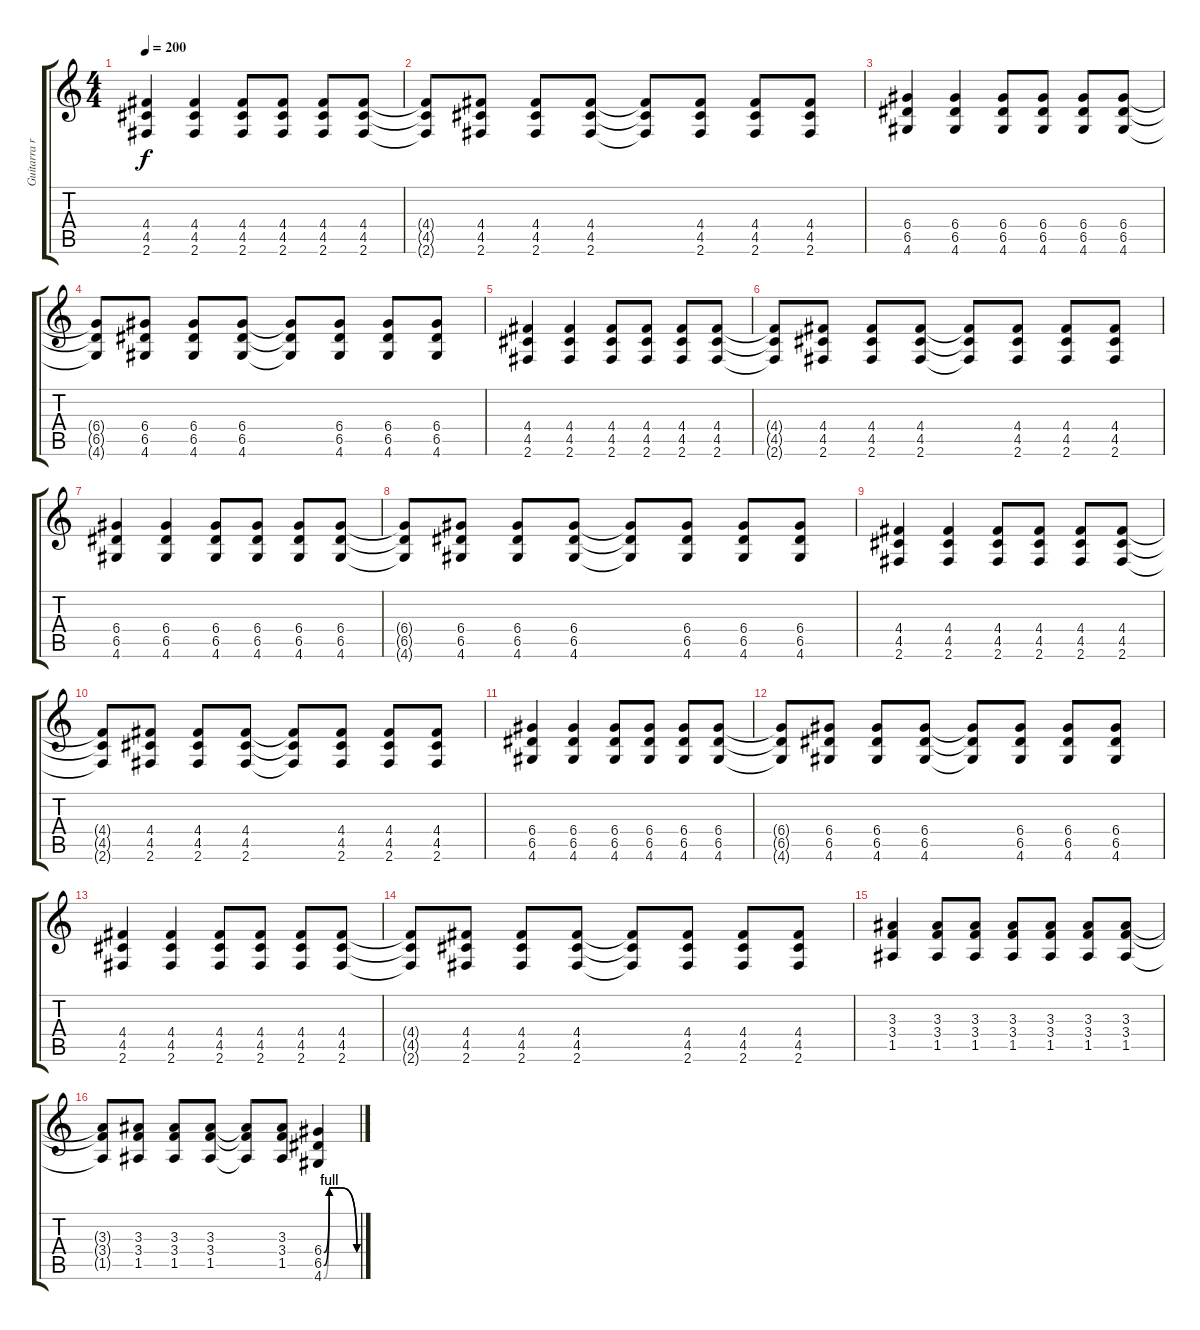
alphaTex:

\track ("Guitarra rítmica (Linkers)" "Guitarra r") {instrument overdrivenguitar}
\staff {score tabs}
\tuning (E4 B3 G3 D3 A2 E2) {hide}
\ts (4 4)
\tempo 200
\clef g2
\ks c
(4.4 4.5 2.6).4{dy f} (4.4 4.5 2.6).4 (4.4 4.5 2.6).8 (4.4 4.5 2.6).8 (4.4 4.5 2.6).8 (4.4 4.5 2.6).8 |
(4.4{t} 4.5{t} 2.6{t}).8 (4.4 4.5 2.6).8 (4.4 4.5 2.6).8 (4.4 4.5 2.6).8 (4.4{t} 4.5{t} 2.6{t}).8 (4.4 4.5 2.6).8 (4.4 4.5 2.6).8 (4.4 4.5 2.6).8 |
(6.4 6.5 4.6).4 (6.4 6.5 4.6).4 (6.4 6.5 4.6).8 (6.4 6.5 4.6).8 (6.4 6.5 4.6).8 (6.4 6.5 4.6).8 |
(6.4{t} 6.5{t} 4.6{t}).8 (6.4 6.5 4.6).8 (6.4 6.5 4.6).8 (6.4 6.5 4.6).8 (6.4{t} 6.5{t} 4.6{t}).8 (6.4 6.5 4.6).8 (6.4 6.5 4.6).8 (6.4 6.5 4.6).8 |
(4.4 4.5 2.6).4 (4.4 4.5 2.6).4 (4.4 4.5 2.6).8 (4.4 4.5 2.6).8 (4.4 4.5 2.6).8 (4.4 4.5 2.6).8 |
(4.4{t} 4.5{t} 2.6{t}).8 (4.4 4.5 2.6).8 (4.4 4.5 2.6).8 (4.4 4.5 2.6).8 (4.4{t} 4.5{t} 2.6{t}).8 (4.4 4.5 2.6).8 (4.4 4.5 2.6).8 (4.4 4.5 2.6).8 |
(6.4 6.5 4.6).4 (6.4 6.5 4.6).4 (6.4 6.5 4.6).8 (6.4 6.5 4.6).8 (6.4 6.5 4.6).8 (6.4 6.5 4.6).8 |
(6.4{t} 6.5{t} 4.6{t}).8 (6.4 6.5 4.6).8 (6.4 6.5 4.6).8 (6.4 6.5 4.6).8 (6.4{t} 6.5{t} 4.6{t}).8 (6.4 6.5 4.6).8 (6.4 6.5 4.6).8 (6.4 6.5 4.6).8 |
(4.4 4.5 2.6).4 (4.4 4.5 2.6).4 (4.4 4.5 2.6).8 (4.4 4.5 2.6).8 (4.4 4.5 2.6).8 (4.4 4.5 2.6).8 |
(4.4{t} 4.5{t} 2.6{t}).8 (4.4 4.5 2.6).8 (4.4 4.5 2.6).8 (4.4 4.5 2.6).8 (4.4{t} 4.5{t} 2.6{t}).8 (4.4 4.5 2.6).8 (4.4 4.5 2.6).8 (4.4 4.5 2.6).8 |
(6.4 6.5 4.6).4 (6.4 6.5 4.6).4 (6.4 6.5 4.6).8 (6.4 6.5 4.6).8 (6.4 6.5 4.6).8 (6.4 6.5 4.6).8 |
(6.4{t} 6.5{t} 4.6{t}).8 (6.4 6.5 4.6).8 (6.4 6.5 4.6).8 (6.4 6.5 4.6).8 (6.4{t} 6.5{t} 4.6{t}).8 (6.4 6.5 4.6).8 (6.4 6.5 4.6).8 (6.4 6.5 4.6).8 |
(4.4 4.5 2.6).4 (4.4 4.5 2.6).4 (4.4 4.5 2.6).8 (4.4 4.5 2.6).8 (4.4 4.5 2.6).8 (4.4 4.5 2.6).8 |
(4.4{t} 4.5{t} 2.6{t}).8 (4.4 4.5 2.6).8 (4.4 4.5 2.6).8 (4.4 4.5 2.6).8 (4.4{t} 4.5{t} 2.6{t}).8 (4.4 4.5 2.6).8 (4.4 4.5 2.6).8 (4.4 4.5 2.6).8 |
(3.3 3.4 1.5).4 (3.3 3.4 1.5).8 (3.3 3.4 1.5).8 (3.3 3.4 1.5).8 (3.3 3.4 1.5).8 (3.3 3.4 1.5).8 (3.3 3.4 1.5).8 |
(3.3{t} 3.4{t} 1.5{t}).8 (3.3 3.4 1.5).8 (3.3 3.4 1.5).8 (3.3 3.4 1.5).8 (3.3{t} 3.4{t} 1.5{t}).8 (3.3 3.4 1.5).8 (6.4{be (custom 0 0 10 4 20 4 30 4 60 0)} 6.5{be (custom 0 0 10 4 20 4 30 4 60 0)} 4.6{be (custom 0 0 10 4 20 4 30 4 60 0)}).4
